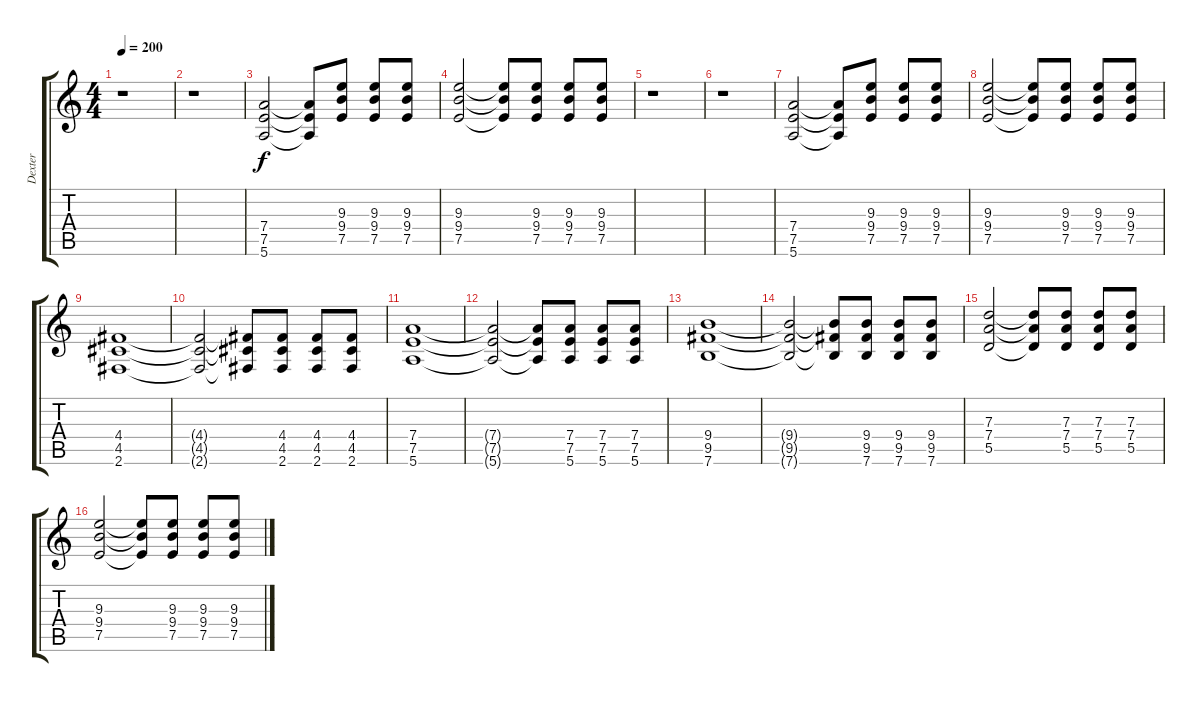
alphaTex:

\track ("Dexter" "Dexter") {instrument distortionguitar}
\staff {score tabs}
\tuning (E4 B3 G3 D3 A2 E2) {hide}
\ts (4 4)
\tempo 200
\clef g2
\ks c
r.1{dy f instrument distortionguitar} |
r.1 |
(7.4 7.5 5.6).2 (7.4{t} 7.5{t} 5.6{t}).8 (9.3 9.4 7.5).8 (9.3 9.4 7.5).8 (9.3 9.4 7.5).8 |
(9.3 9.4 7.5).2 (9.3{t} 9.4{t} 7.5{t}).8 (9.3 9.4 7.5).8 (9.3 9.4 7.5).8 (9.3 9.4 7.5).8 |
r.1 |
r.1 |
(7.4 7.5 5.6).2 (7.4{t} 7.5{t} 5.6{t}).8 (9.3 9.4 7.5).8 (9.3 9.4 7.5).8 (9.3 9.4 7.5).8 |
(9.3 9.4 7.5).2 (9.3{t} 9.4{t} 7.5{t}).8 (9.3 9.4 7.5).8 (9.3 9.4 7.5).8 (9.3 9.4 7.5).8 |
(4.4 4.5 2.6).1 |
(4.4{t} 4.5{t} 2.6{t}).2 (4.4{t} 4.5{t} 2.6{t}).8 (4.4 4.5 2.6).8 (4.4 4.5 2.6).8 (4.4 4.5 2.6).8 |
(7.4 7.5 5.6).1 |
(7.4{t} 7.5{t} 5.6{t}).2 (7.4{t} 7.5{t} 5.6{t}).8 (7.4 7.5 5.6).8 (7.4 7.5 5.6).8 (7.4 7.5 5.6).8 |
(9.4 9.5 7.6).1 |
(9.4{t} 9.5{t} 7.6{t}).2 (9.4{t} 9.5{t} 7.6{t}).8 (9.4 9.5 7.6).8 (9.4 9.5 7.6).8 (9.4 9.5 7.6).8 |
(7.3 7.4 5.5).2 (7.3{t} 7.4{t} 5.5{t}).8 (7.3 7.4 5.5).8 (7.3 7.4 5.5).8 (7.3 7.4 5.5).8 |
(9.3 9.4 7.5).2 (9.3{t} 9.4{t} 7.5{t}).8 (9.3 9.4 7.5).8 (9.3 9.4 7.5).8 (9.3 9.4 7.5).8
